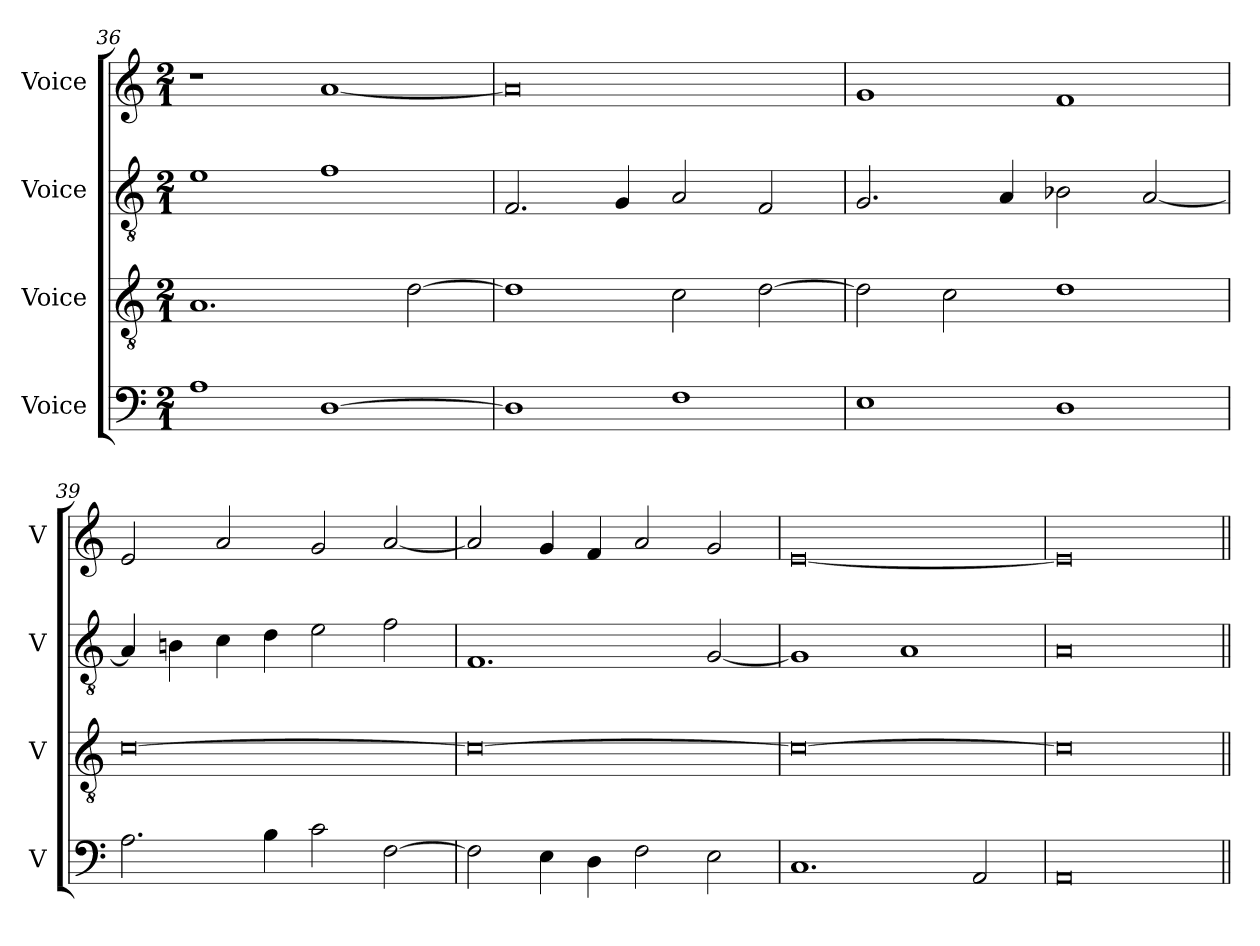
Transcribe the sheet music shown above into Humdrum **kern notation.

**kern	**kern	**kern	**kern
*part4	*part3	*part2	*part1
*staff4	*staff3	*staff2	*staff1
*I"Voice	*I"Voice	*I"Voice	*I"Voice
*I'V	*I'V	*I'V	*I'V
*clefF4	*clefGv2	*clefGv2	*clefG2
*k[]	*k[]	*k[]	*k[]
*M2/1	*M2/1	*M2/1	*M2/1
=36	=36	=36	=36
1A	1.A	1e	1r
[1D	.	1f	[1a
.	[2d\	.	.
=37	=37	=37	=37
1D]	1d]	2.F/	0a]
.	.	4G/	.
1F	2c\	2A/	.
.	[2d\	2F/	.
!!LO:LB:g=z
=38	=38	=38	=38
1E	2d\]	2.G/	1g
.	2c\	.	.
.	.	4A/	.
1D	1d	2B-X\	1f
.	.	[2A/	.
=39	=39	=39	=39
2.A\	[0c	4A/]	2e/
.	.	4Bn\	.
.	.	4c\	2a/
4B\	.	4d\	.
2c\	.	2e\	2g/
[2F\	.	2f\	[2a/
=40	=40	=40	=40
2F\]	0c_	1.F	2a/]
4E\	.	.	4g/
4D\	.	.	4f/
2F\	.	.	2a/
2E\	.	[2G/	2g/
=41	=41	=41	=41
1.C	0c_	1G]	[0e
.	.	1A	.
2AA/	.	.	.
!!LO:LB:g=z
=42	=42	=42	=42
0AA	0c]	0A	0e]
=||	=||	=||	=||
*-	*-	*-	*-
